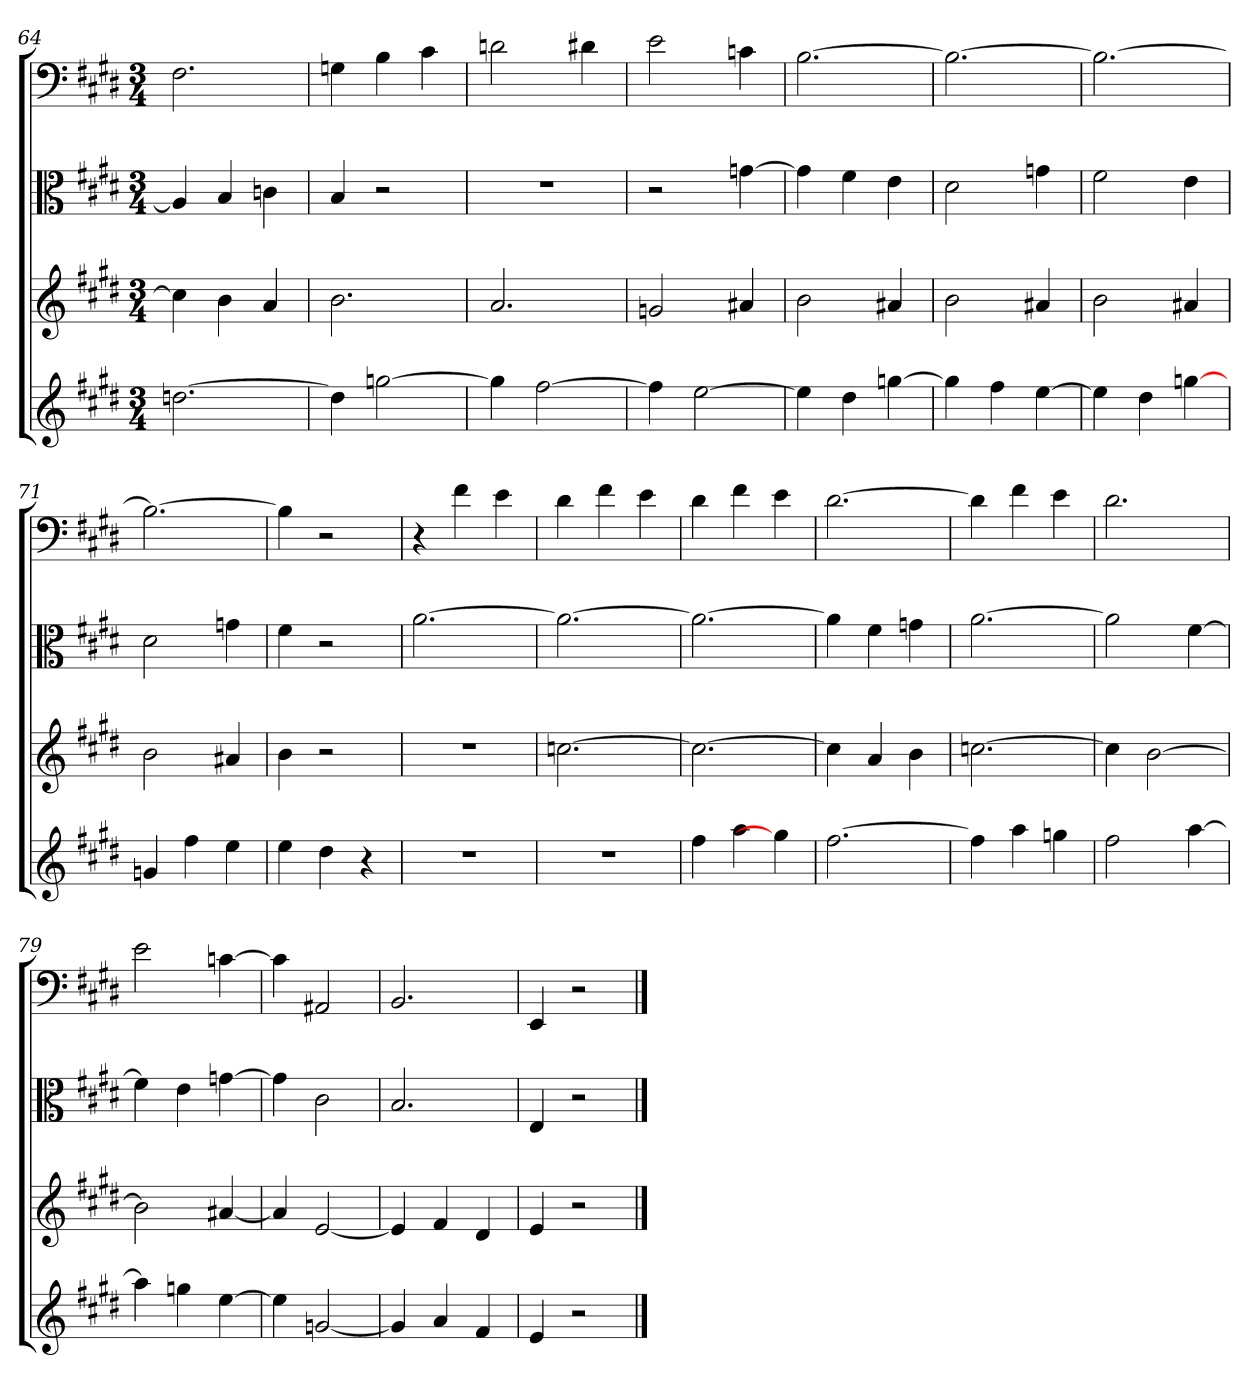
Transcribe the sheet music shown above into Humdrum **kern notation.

**kern	**kern	**kern	**kern
*part4	*part3	*part2	*part1
*staff4	*staff3	*staff2	*staff1
*	*	*clefC3	*clefF4
*k[f#c#g#d#]	*k[f#c#g#d#]	*k[f#c#g#d#]	*k[f#c#g#d#]
*E:	*E:	*E:	*E:
*M3/4	*M3/4	*M3/4	*M3/4
=64	=64	=64	=64
[2.ddn	4cc]	4A]	2.F#
.	4b	4B	.
.	4a	4cn	.
=65	=65	=65	=65
4dd]	2.b	4B	4Gn
[2ggn	.	2r	4B
.	.	.	4c#
=66	=66	=66	=66
4gg]	2.a	2.r	2dn
[2ff#	.	.	.
.	.	.	4d#X
=67	=67	=67	=67
4ff#]	2gn	2r	2e
[2ee	.	.	.
.	4a#X	[4gn	4cn
=68	=68	=68	=68
4ee]	2b	4g]	[2.B
4dd#	.	4f#	.
[4ggn	4a#X	4e	.
=69	=69	=69	=69
4gg]	2b	2d#	2.B_
4ff#	.	.	.
[4ee	4a#X	4gn	.
=70	=70	=70	=70
4ee]	2b	2f#	2.B_
4dd#	.	.	.
[4ggn	4a#X	4e	.
=71	=71	=71	=71
4gn	2b	2d#	2.B_
4ff#	.	.	.
4ee	4a#X	4gn	.
=72	=72	=72	=72
4ee	4b	4f#	4B]
4dd#	2r	2r	2r
4r	.	.	.
=73	=73	=73	=73
2.r	2.r	[2.a	4r
.	.	.	4f#
.	.	.	4e
=74	=74	=74	=74
2.r	[2.ccn	2.a_	4d#
.	.	.	4f#
.	.	.	4e
=75	=75	=75	=75
4ff#	2.cc_	2.a_	4d#
4aa	.	.	4f#
4gg]	.	.	4e
=76	=76	=76	=76
[2.ff#	4cc]	4a]	[2.d#
.	4a	4f#	.
.	4b	4gn	.
=77	=77	=77	=77
4ff#]	[2.ccn	[2.a	4d#]
4aa	.	.	4f#
4ggn	.	.	4e
=78	=78	=78	=78
2ff#	4cc]	2a]	2.d#
.	[2b	.	.
[4aa	.	[4f#	.
=79	=79	=79	=79
4aa]	2b]	4f#]	2e
4ggn	.	4e	.
[4ee	[4a#X	[4gn	[4cn
=80	=80	=80	=80
4ee]	4a#]	4g]	4c]
[2gn	[2e	2c#	2AA#X
=81	=81	=81	=81
4g]	4e]	2.B	2.BB
4a	4f#	.	.
4f#	4d#	.	.
=82	=82	=82	=82
4e	4e	4E	4EE
2r	2r	2r	2r
==	==	==	==
*-	*-	*-	*-
